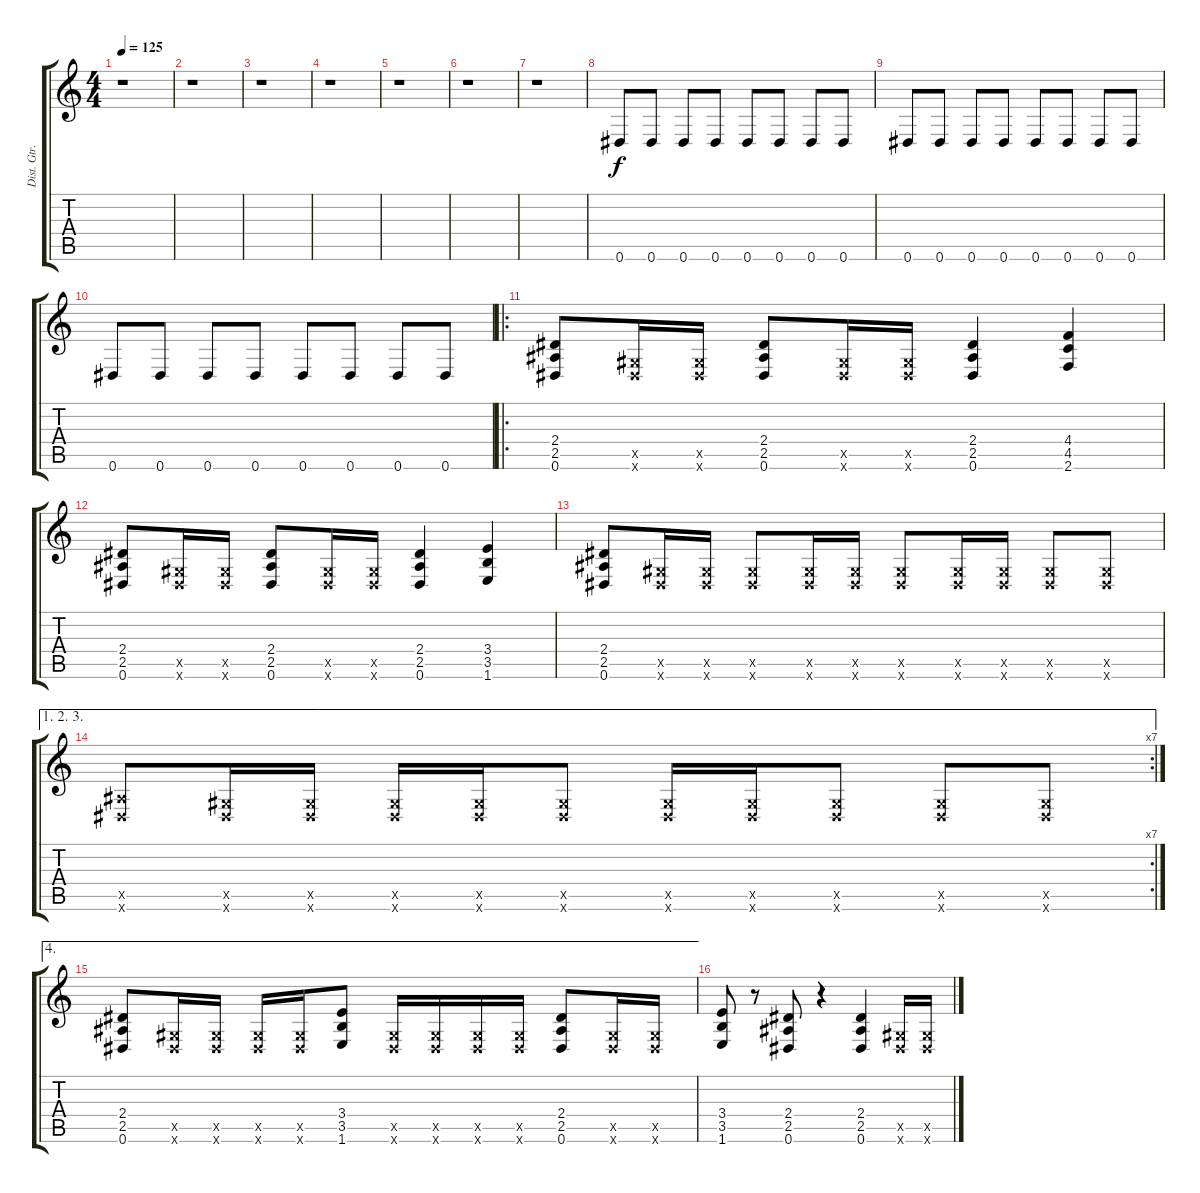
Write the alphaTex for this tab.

\track ("Dist. Gtr.1" "Dist. Gtr.") {instrument distortionguitar}
\staff {score tabs}
\tuning (Eb4 Bb3 Gb3 Db3 Ab2 Eb2) {hide}
\ts (4 4)
\tempo 125
\clef g2
\ks c
r.1{dy f} |
r.1 |
r.1 |
r.1 |
r.1 |
r.1 |
r.1 |
0.6.8 0.6.8 0.6.8 0.6.8 0.6.8 0.6.8 0.6.8 0.6.8 |
0.6.8 0.6.8 0.6.8 0.6.8 0.6.8 0.6.8 0.6.8 0.6.8 |
0.6.8 0.6.8 0.6.8 0.6.8 0.6.8 0.6.8 0.6.8 0.6.8 |
\ro
(2.4 2.5 0.6).8 (0.5{x} 0.6{x}).16 (0.5{x} 0.6{x}).16 (2.4 2.5 0.6).8 (0.5{x} 0.6{x}).16 (0.5{x} 0.6{x}).16 (2.4 2.5 0.6).4 (4.4 4.5 2.6).4 |
(2.4 2.5 0.6).8 (0.5{x} 0.6{x}).16 (0.5{x} 0.6{x}).16 (2.4 2.5 0.6).8 (0.5{x} 0.6{x}).16 (0.5{x} 0.6{x}).16 (2.4 2.5 0.6).4 (3.4 3.5 1.6).4 |
(2.4 2.5 0.6).8 (0.5{x} 0.6{x}).16 (0.5{x} 0.6{x}).16 (0.5{x} 0.6{x}).8 (0.5{x} 0.6{x}).16 (0.5{x} 0.6{x}).16 (0.5{x} 0.6{x}).8 (0.5{x} 0.6{x}).16 (0.5{x} 0.6{x}).16 (0.5{x} 0.6{x}).8 (0.5{x} 0.6{x}).8 |
\ae (1 2 3)
\rc 7
(2.5{x} 0.6{x}).8 (0.5{x} 0.6{x}).16 (0.5{x} 0.6{x}).16 (0.5{x} 0.6{x}).16 (0.5{x} 0.6{x}).16 (0.5{x} 0.6{x}).8 (0.5{x} 0.6{x}).16 (0.5{x} 0.6{x}).16 (0.5{x} 0.6{x}).8 (0.5{x} 0.6{x}).8 (0.5{x} 0.6{x}).8 |
\ae 4
(2.4 2.5 0.6).8 (0.5{x} 0.6{x}).16 (0.5{x} 0.6{x}).16 (0.5{x} 0.6{x}).16 (0.5{x} 0.6{x}).16 (3.4 3.5 1.6).8 (0.5{x} 0.6{x}).16 (0.5{x} 0.6{x}).16 (0.5{x} 0.6{x}).16 (0.5{x} 0.6{x}).16 (2.4 2.5 0.6).8 (0.5{x} 0.6{x}).16 (0.5{x} 0.6{x}).16 |
(3.4 3.5 1.6).8 r.8 (2.4 2.5 0.6).8 r.4 (2.4 2.5 0.6).4 (0.5{x} 0.6{x}).16 (0.5{x} 0.6{x}).16
